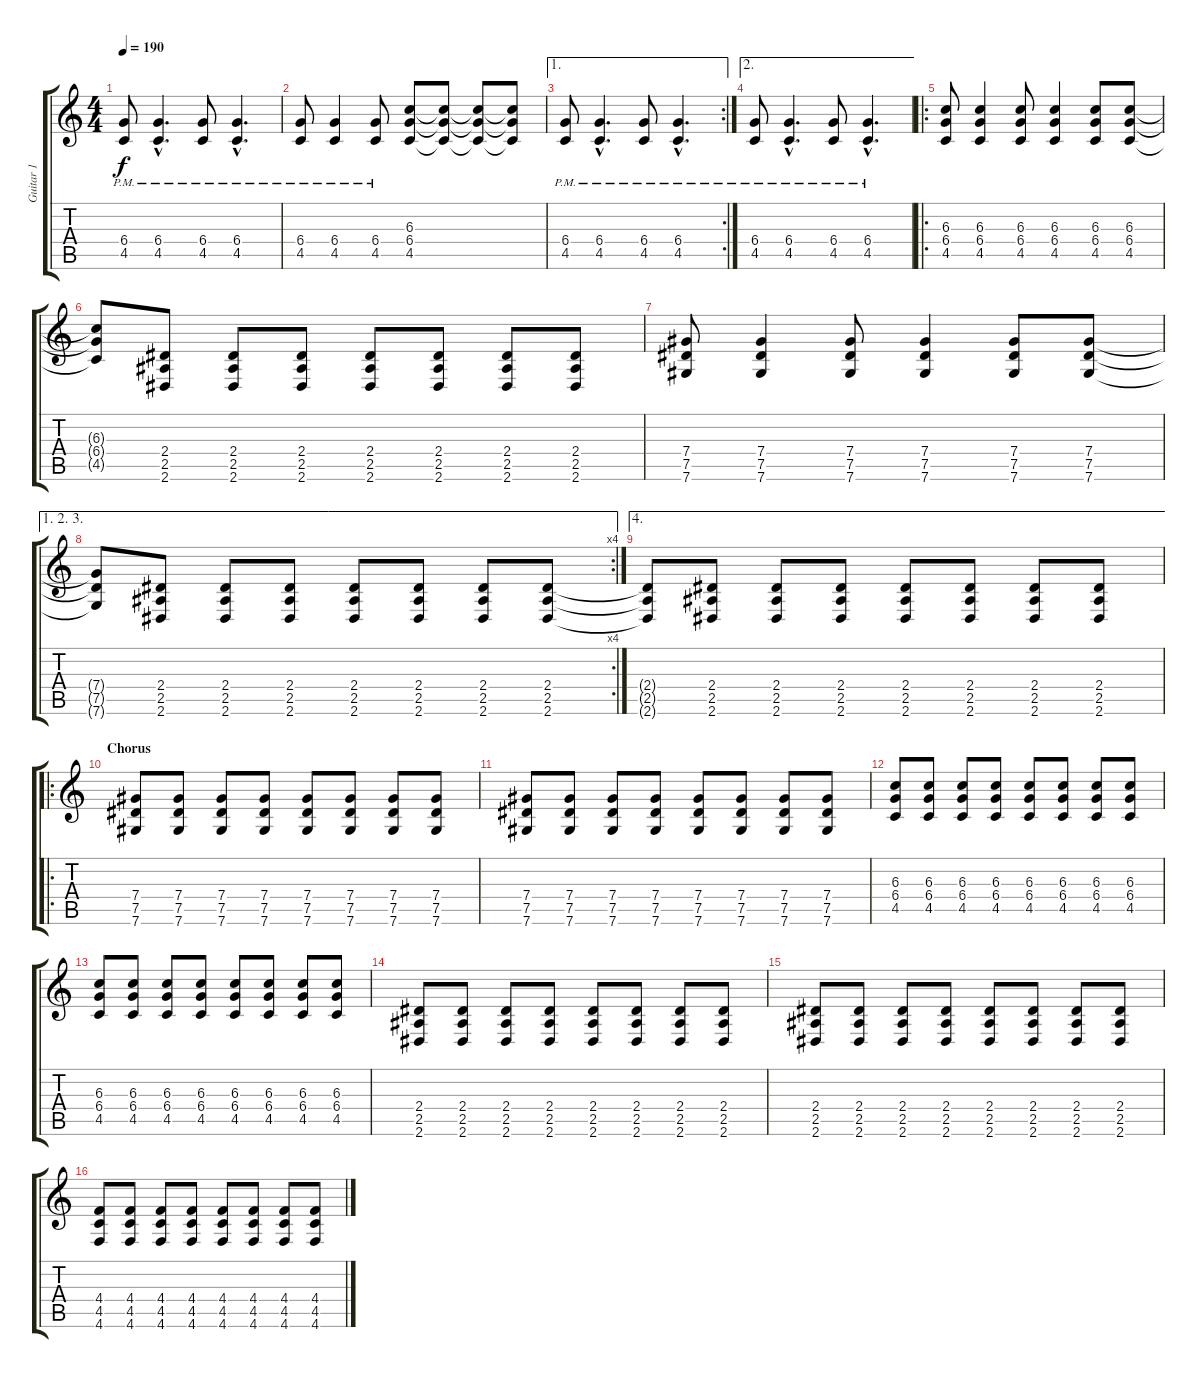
\track ("Guitar 1" "Guitar 1") {instrument distortionguitar}
\staff {score tabs}
\tuning (Eb4 Bb3 Gb3 Db3 Ab2 Db2) {hide}
\ts (4 4)
\tempo 190
\clef g2
\ks c
(6.4{pm} 4.5{pm}).8{dy f} (6.4{hac pm} 4.5{hac pm}).4{d} (6.4{pm} 4.5{pm}).8 (6.4{hac pm} 4.5{hac pm}).4{d} |
(6.4{pm} 4.5{pm}).8 (6.4{pm} 4.5{pm}).4 (6.4{pm} 4.5{pm}).8 (6.3 6.4 4.5).8 (6.3{t} 6.4{t} 4.5{t}).8 (6.3{t} 6.4{t} 4.5{t}).8 (6.3{t} 6.4{t} 4.5{t}).8 |
\ae 1
\rc 2
(6.4{pm} 4.5{pm}).8 (6.4{hac pm} 4.5{hac pm}).4{d} (6.4{pm} 4.5{pm}).8 (6.4{hac pm} 4.5{hac pm}).4{d} |
\ae 2
(6.4{pm} 4.5{pm}).8 (6.4{hac pm} 4.5{hac pm}).4{d} (6.4{pm} 4.5{pm}).8 (6.4{hac pm} 4.5{hac pm}).4{d} |
\ro
(6.3 6.4 4.5).8 (6.3 6.4 4.5).4 (6.3 6.4 4.5).8 (6.3 6.4 4.5).4 (6.3 6.4 4.5).8 (6.3 6.4 4.5).8 |
(6.3{t} 6.4{t} 4.5{t}).8 (2.4 2.5 2.6).8 (2.4 2.5 2.6).8 (2.4 2.5 2.6).8 (2.4 2.5 2.6).8 (2.4 2.5 2.6).8 (2.4 2.5 2.6).8 (2.4 2.5 2.6).8 |
(7.4 7.5 7.6).8 (7.4 7.5 7.6).4 (7.4 7.5 7.6).8 (7.4 7.5 7.6).4 (7.4 7.5 7.6).8 (7.4 7.5 7.6).8 |
\ae (1 2 3)
\rc 4
(7.4{t} 7.5{t} 7.6{t}).8 (2.4 2.5 2.6).8 (2.4 2.5 2.6).8 (2.4 2.5 2.6).8 (2.4 2.5 2.6).8 (2.4 2.5 2.6).8 (2.4 2.5 2.6).8 (2.4 2.5 2.6).8 |
\ae 4
(2.4{t} 2.5{t} 2.6{t}).8 (2.4 2.5 2.6).8 (2.4 2.5 2.6).8 (2.4 2.5 2.6).8 (2.4 2.5 2.6).8 (2.4 2.5 2.6).8 (2.4 2.5 2.6).8 (2.4 2.5 2.6).8 |
\ro
\section ("" "Chorus")
(7.4 7.5 7.6).8 (7.4 7.5 7.6).8 (7.4 7.5 7.6).8 (7.4 7.5 7.6).8 (7.4 7.5 7.6).8 (7.4 7.5 7.6).8 (7.4 7.5 7.6).8 (7.4 7.5 7.6).8 |
(7.4 7.5 7.6).8 (7.4 7.5 7.6).8 (7.4 7.5 7.6).8 (7.4 7.5 7.6).8 (7.4 7.5 7.6).8 (7.4 7.5 7.6).8 (7.4 7.5 7.6).8 (7.4 7.5 7.6).8 |
(6.3 6.4 4.5).8 (6.3 6.4 4.5).8 (6.3 6.4 4.5).8 (6.3 6.4 4.5).8 (6.3 6.4 4.5).8 (6.3 6.4 4.5).8 (6.3 6.4 4.5).8 (6.3 6.4 4.5).8 |
(6.3 6.4 4.5).8 (6.3 6.4 4.5).8 (6.3 6.4 4.5).8 (6.3 6.4 4.5).8 (6.3 6.4 4.5).8 (6.3 6.4 4.5).8 (6.3 6.4 4.5).8 (6.3 6.4 4.5).8 |
(2.4 2.5 2.6).8 (2.4 2.5 2.6).8 (2.4 2.5 2.6).8 (2.4 2.5 2.6).8 (2.4 2.5 2.6).8 (2.4 2.5 2.6).8 (2.4 2.5 2.6).8 (2.4 2.5 2.6).8 |
(2.4 2.5 2.6).8 (2.4 2.5 2.6).8 (2.4 2.5 2.6).8 (2.4 2.5 2.6).8 (2.4 2.5 2.6).8 (2.4 2.5 2.6).8 (2.4 2.5 2.6).8 (2.4 2.5 2.6).8 |
(4.4 4.5 4.6).8 (4.4 4.5 4.6).8 (4.4 4.5 4.6).8 (4.4 4.5 4.6).8 (4.4 4.5 4.6).8 (4.4 4.5 4.6).8 (4.4 4.5 4.6).8 (4.4 4.5 4.6).8
